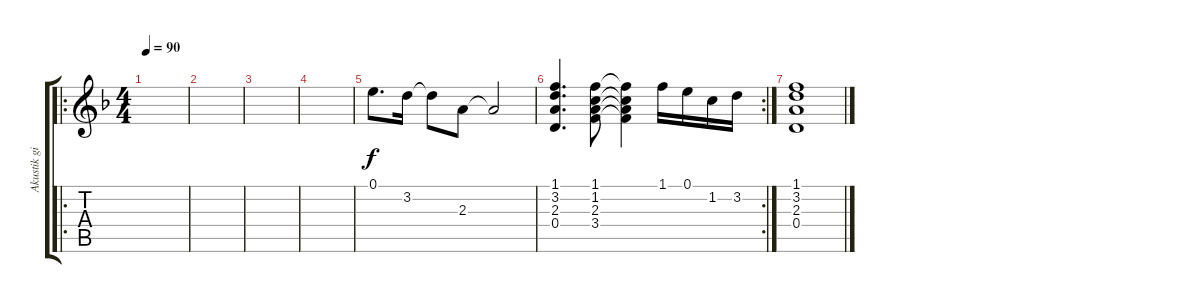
\track ("Akustik gitarre" "Akustik gi") {instrument acousticguitarnylon}
\staff {score tabs}
\tuning (E4 B3 G3 D3 A2 E2) {hide}
\ro
\ts (4 4)
\tempo 90
\clef g2
\ks dminor
|
|
|
|
0.1.8{d} 3.2.16 3.2{t}.8 2.3.8 2.3{t}.2 |
\rc 2
(1.1 3.2 2.3 0.4).4{d} (1.1 1.2 2.3 3.4).8 (1.1{t} 1.2{t} 2.3{t} 3.4{t}).4 1.1.16 0.1.16 1.2.16 3.2.16 |
(1.1 3.2 2.3 0.4).1
